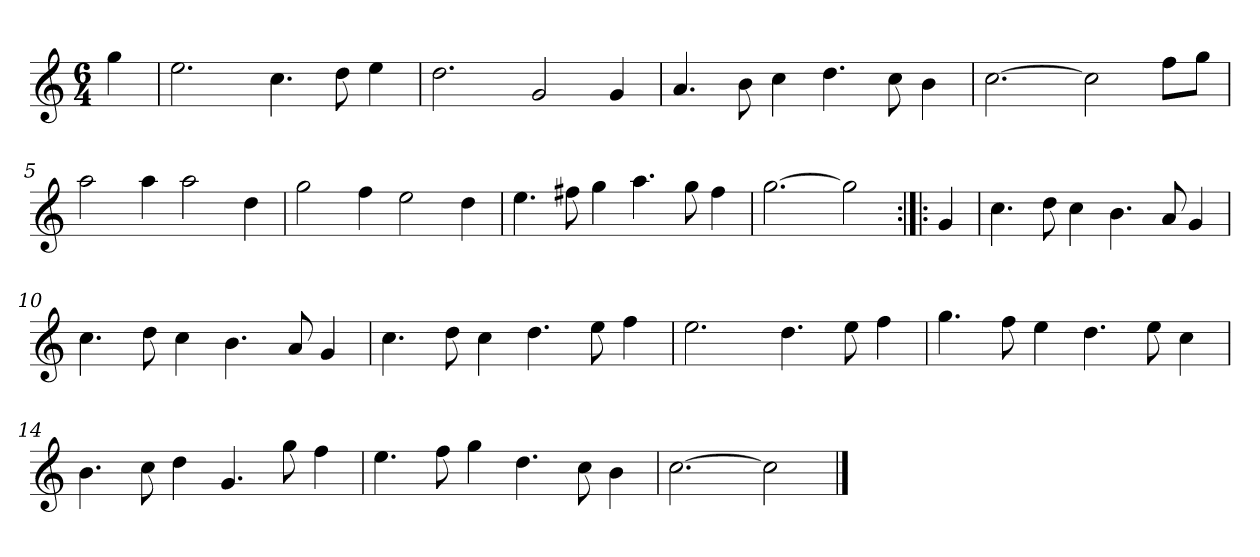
**kern
*part1
*staff1
*clefG2
*k[]
*C:
*M6/4
*MM120
=
4gg
=1
2.ee
4.cc
8dd
4ee
=2
2.dd
2g
4g
=3
4.a
8b
4cc
4.dd
8cc
4b
=4
[2.cc
2cc]
8ff\L
8gg\J
=5
2aa
4aa
2aa
4dd
=6
2gg
4ff
2ee
4dd
=7
4.ee
8ff#X
4gg
4.aa
8gg
4ff#
=8
[2.gg
2gg]
=:|!|:
4g
=9
4.cc
8dd
4cc
4.b
8a
4g
=10
4.cc
8dd
4cc
4.b
8a
4g
=11
4.cc
8dd
4cc
4.dd
8ee
4ff
=12
2.ee
4.dd
8ee
4ff
=13
4.gg
8ff
4ee
4.dd
8ee
4cc
=14
4.b
8cc
4dd
4.g
8gg
4ff
=15
4.ee
8ff
4gg
4.dd
8cc
4b
=16
[2.cc
2cc]
==
*-
